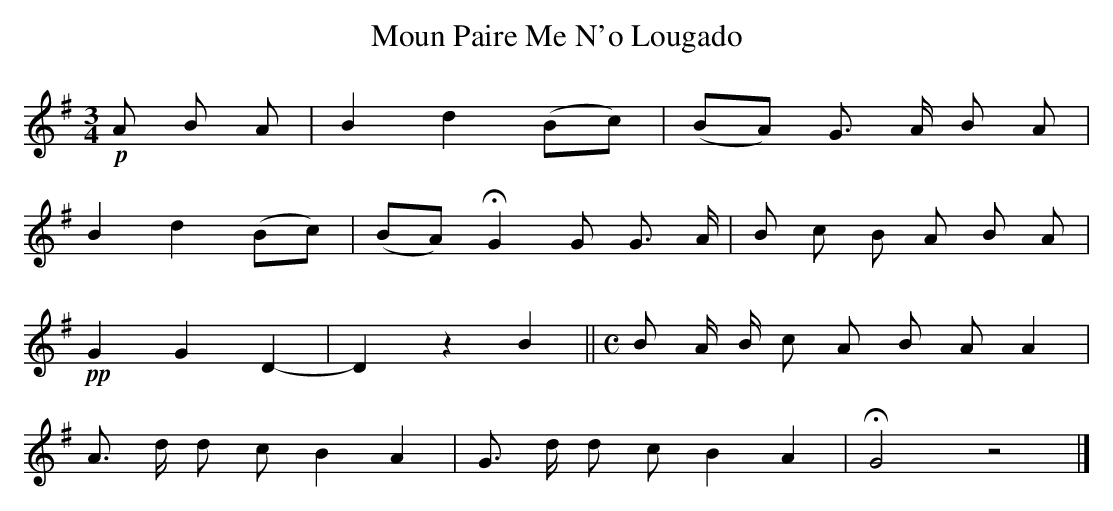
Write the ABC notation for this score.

X:1
T:Moun Paire Me N'o Lougado
M:3/4
L:1/8
K:G
!p!A B A | B2 d2 (Bc) | (BA) G > A B A |
B2 d2 (Bc) | (BA) !fermata! G2 G G > A | B c B A B A |
!pp!G2 G2 D2- | D2 z2 B2 || [M:C] B A/ B/ c A B A A2 |
A > d d c B2 A2 | G > d d c B2 A2 | !fermata! G4 z4 |]
